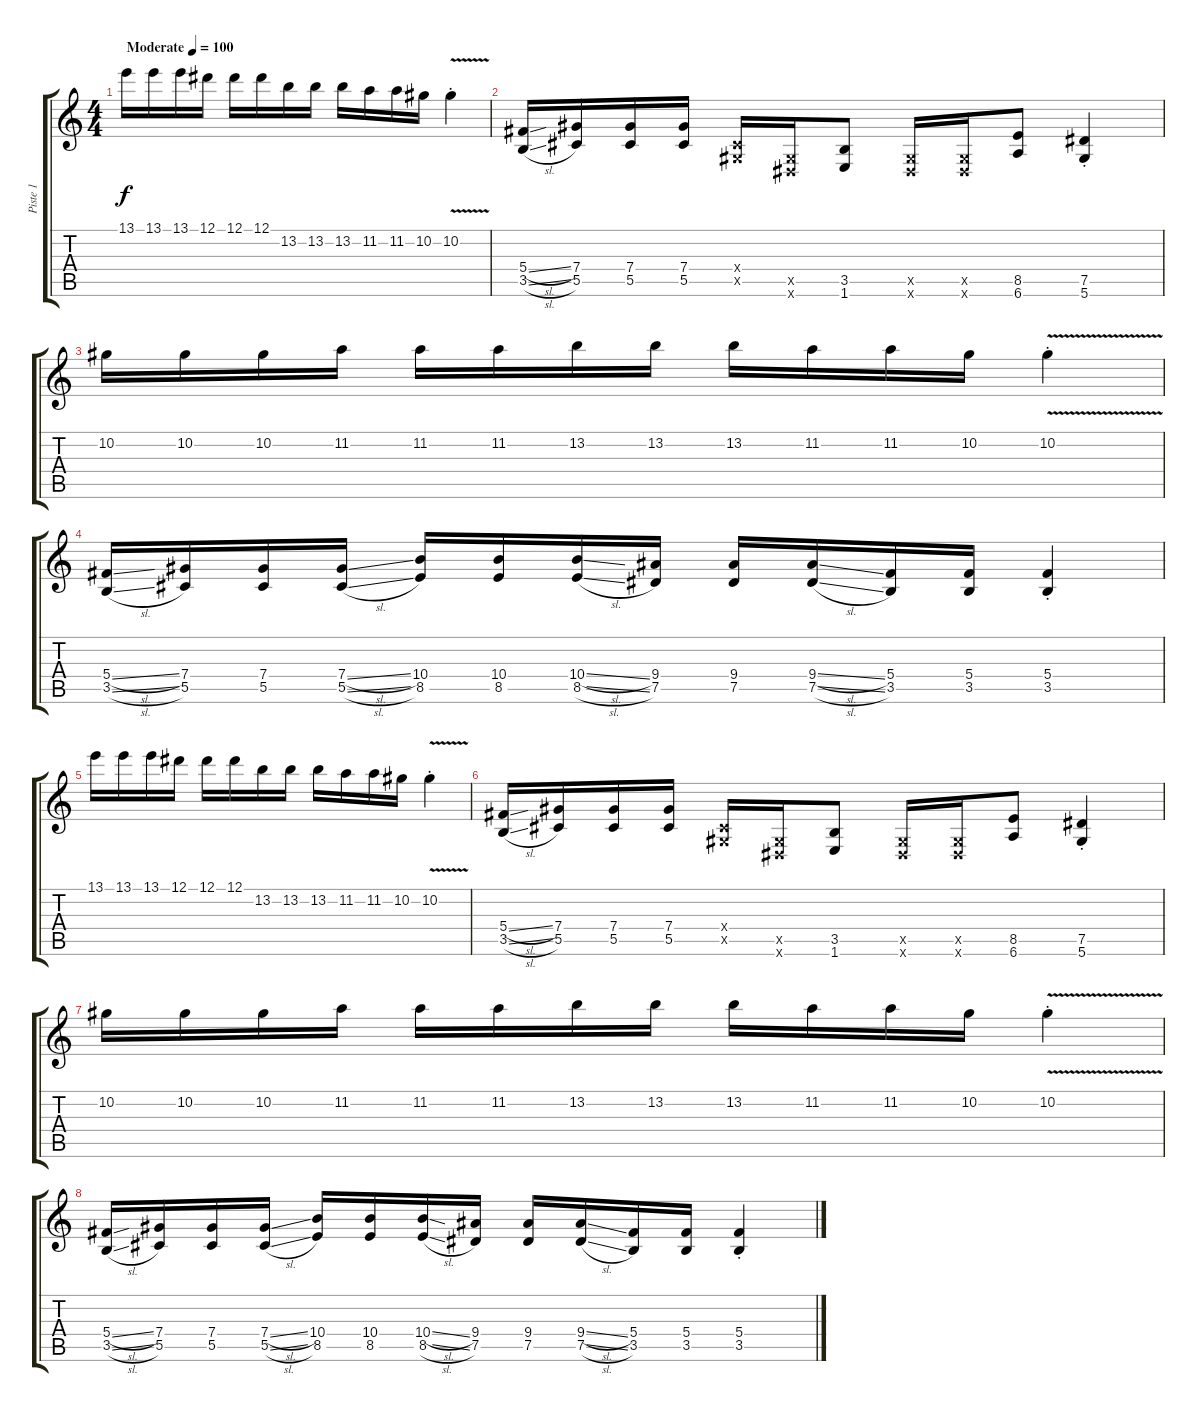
\track ("Piste 1" "Piste 1") {instrument distortionguitar}
\staff {score tabs}
\tuning (Eb4 Bb3 Gb3 Db3 Ab2 Eb2) {hide}
\ts (4 4)
\tempo (100 "Moderate")
\clef g2
\ks c
13.1.16{dy f instrument distortionguitar} 13.1.16 13.1.16 12.1.16 12.1.16 12.1.16 13.2.16 13.2.16 13.2.16 11.2.16 11.2.16 10.2.16 10.2{v st}.4 |
(5.4{sl} 3.5{sl}).16 (7.4 5.5).16 (7.4 5.5).16 (7.4 5.5).16 (0.4{x} 0.5{x}).16 (0.5{x} 0.6{x}).16 (3.5 1.6).8 (0.5{x} 0.6{x}).16 (0.5{x} 0.6{x}).16 (8.5 6.6).8 (7.5{st} 5.6{st}).4 |
10.2.16 10.2.16 10.2.16 11.2.16 11.2.16 11.2.16 13.2.16 13.2.16 13.2.16 11.2.16 11.2.16 10.2.16 10.2{v st}.4 |
(5.4{sl} 3.5{sl}).16 (7.4 5.5).16 (7.4 5.5).16 (7.4{sl} 5.5{sl}).16 (10.4 8.5).16 (10.4 8.5).16 (10.4{sl} 8.5{sl}).16 (9.4 7.5).16 (9.4 7.5).16 (9.4{sl} 7.5{sl}).16 (5.4 3.5).16 (5.4 3.5).16 (5.4{st} 3.5{st}).4 |
13.1.16 13.1.16 13.1.16 12.1.16 12.1.16 12.1.16 13.2.16 13.2.16 13.2.16 11.2.16 11.2.16 10.2.16 10.2{v st}.4 |
(5.4{sl} 3.5{sl}).16 (7.4 5.5).16 (7.4 5.5).16 (7.4 5.5).16 (0.4{x} 0.5{x}).16 (0.5{x} 0.6{x}).16 (3.5 1.6).8 (0.5{x} 0.6{x}).16 (0.5{x} 0.6{x}).16 (8.5 6.6).8 (7.5{st} 5.6{st}).4 |
10.2.16 10.2.16 10.2.16 11.2.16 11.2.16 11.2.16 13.2.16 13.2.16 13.2.16 11.2.16 11.2.16 10.2.16 10.2{v st}.4 |
(5.4{sl} 3.5{sl}).16 (7.4 5.5).16 (7.4 5.5).16 (7.4{sl} 5.5{sl}).16 (10.4 8.5).16 (10.4 8.5).16 (10.4{sl} 8.5{sl}).16 (9.4 7.5).16 (9.4 7.5).16 (9.4{sl} 7.5{sl}).16 (5.4 3.5).16 (5.4 3.5).16 (5.4{st} 3.5{st}).4
